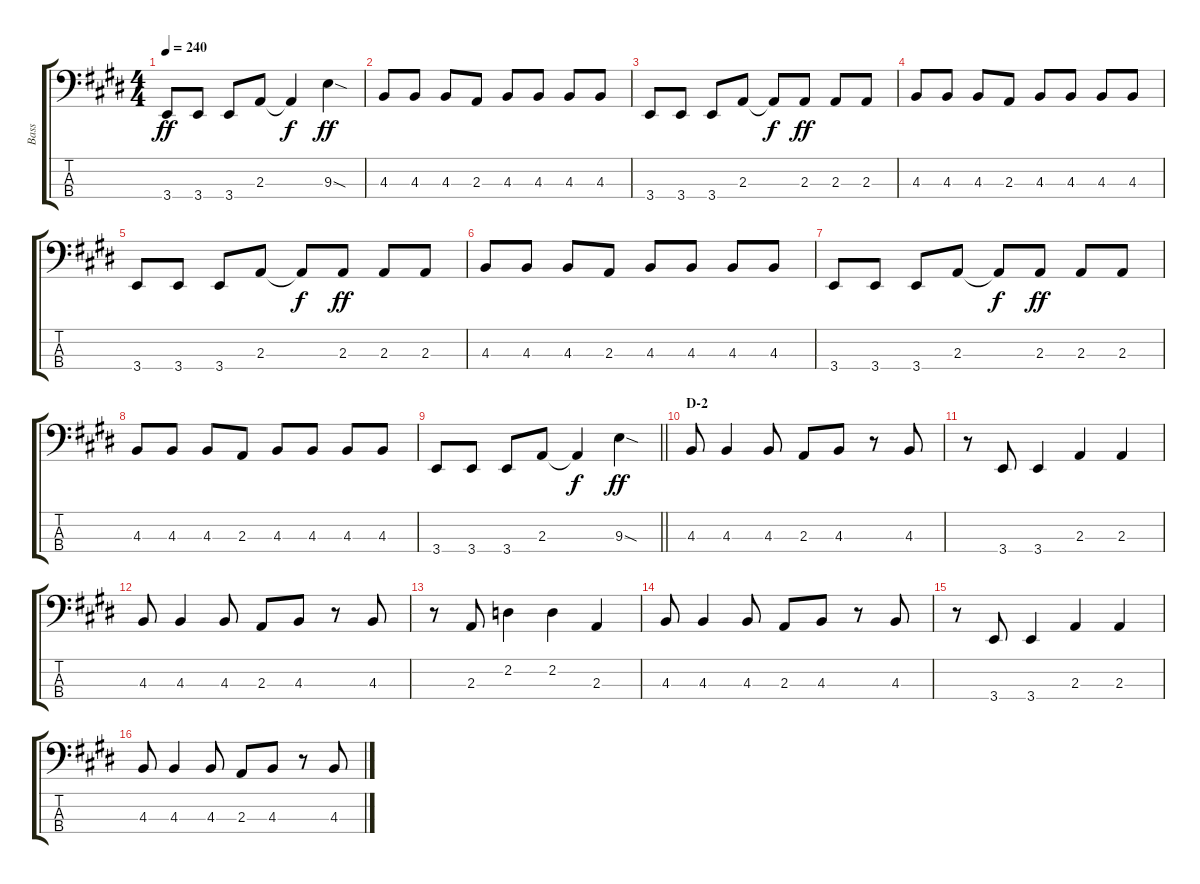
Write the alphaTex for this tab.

\track ("Bass" "Bass") {instrument electricbasspick}
\staff {score tabs}
\tuning (F2 C2 G1 Db1) {hide}
\ts (4 4)
\tempo 240
\clef f4
\ks e
3.4.8{dy ff} 3.4.8 3.4.8 2.3.8 2.3{t}.4{dy f} 9.3{sod}.4{dy ff} |
4.3.8 4.3.8 4.3.8 2.3.8 4.3.8 4.3.8 4.3.8 4.3.8 |
3.4.8 3.4.8 3.4.8 2.3.8 2.3{t}.8{dy f} 2.3.8{dy ff} 2.3.8 2.3.8 |
4.3.8 4.3.8 4.3.8 2.3.8 4.3.8 4.3.8 4.3.8 4.3.8 |
3.4.8 3.4.8 3.4.8 2.3.8 2.3{t}.8{dy f} 2.3.8{dy ff} 2.3.8 2.3.8 |
4.3.8 4.3.8 4.3.8 2.3.8 4.3.8 4.3.8 4.3.8 4.3.8 |
3.4.8 3.4.8 3.4.8 2.3.8 2.3{t}.8{dy f} 2.3.8{dy ff} 2.3.8 2.3.8 |
4.3.8 4.3.8 4.3.8 2.3.8 4.3.8 4.3.8 4.3.8 4.3.8 |
\barLineRight lightlight
3.4.8 3.4.8 3.4.8 2.3.8 2.3{t}.4{dy f} 9.3{sod}.4{dy ff} |
\section ("" "D-2")
4.3.8 4.3.4 4.3.8 2.3.8 4.3.8 r.8 4.3.8 |
r.8 3.4.8 3.4.4 2.3.4 2.3.4 |
4.3.8 4.3.4 4.3.8 2.3.8 4.3.8 r.8 4.3.8 |
r.8 2.3.8 2.2.4 2.2.4 2.3.4 |
4.3.8 4.3.4 4.3.8 2.3.8 4.3.8 r.8 4.3.8 |
r.8 3.4.8 3.4.4 2.3.4 2.3.4 |
4.3.8 4.3.4 4.3.8 2.3.8 4.3.8 r.8 4.3.8
